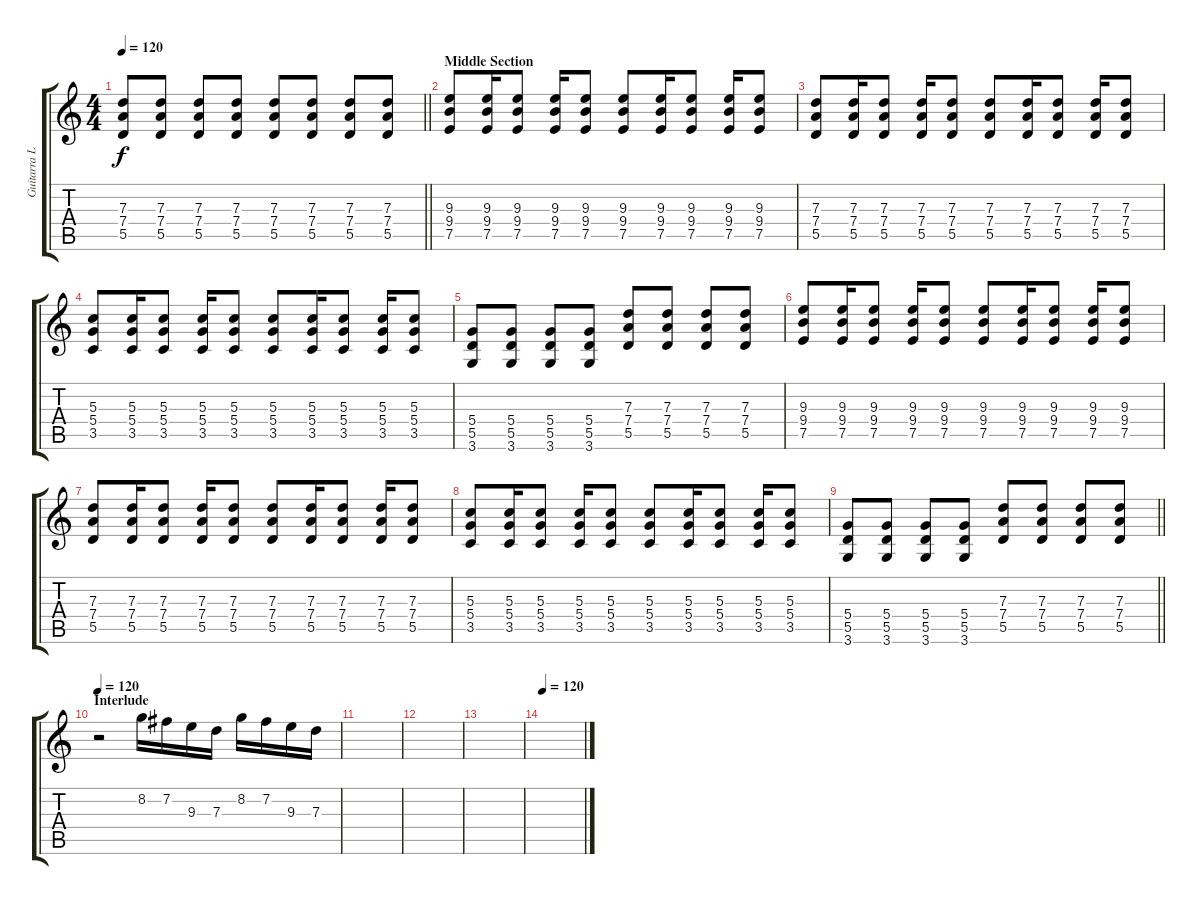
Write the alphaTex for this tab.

\track ("Guitarra Lider" "Guitarra L") {instrument distortionguitar}
\staff {score tabs}
\tuning (E4 B3 G3 D3 A2 E2) {hide}
\ts (4 4)
\tempo 120
\clef g2
\barLineRight lightlight
\ks c
(7.3 7.4 5.5).8{dy f} (7.3 7.4 5.5).8 (7.3 7.4 5.5).8 (7.3 7.4 5.5).8 (7.3 7.4 5.5).8 (7.3 7.4 5.5).8 (7.3 7.4 5.5).8 (7.3 7.4 5.5).8 |
\section ("" "Middle Section")
(9.3 9.4 7.5).8 (9.3 9.4 7.5).16 (9.3 9.4 7.5).8 (9.3 9.4 7.5).16 (9.3 9.4 7.5).8 (9.3 9.4 7.5).8 (9.3 9.4 7.5).16 (9.3 9.4 7.5).8 (9.3 9.4 7.5).16 (9.3 9.4 7.5).8 |
(7.3 7.4 5.5).8 (7.3 7.4 5.5).16 (7.3 7.4 5.5).8 (7.3 7.4 5.5).16 (7.3 7.4 5.5).8 (7.3 7.4 5.5).8 (7.3 7.4 5.5).16 (7.3 7.4 5.5).8 (7.3 7.4 5.5).16 (7.3 7.4 5.5).8 |
(5.3 5.4 3.5).8 (5.3 5.4 3.5).16 (5.3 5.4 3.5).8 (5.3 5.4 3.5).16 (5.3 5.4 3.5).8 (5.3 5.4 3.5).8 (5.3 5.4 3.5).16 (5.3 5.4 3.5).8 (5.3 5.4 3.5).16 (5.3 5.4 3.5).8 |
(5.4 5.5 3.6).8 (5.4 5.5 3.6).8 (5.4 5.5 3.6).8 (5.4 5.5 3.6).8 (7.3 7.4 5.5).8 (7.3 7.4 5.5).8 (7.3 7.4 5.5).8 (7.3 7.4 5.5).8 |
(9.3 9.4 7.5).8 (9.3 9.4 7.5).16 (9.3 9.4 7.5).8 (9.3 9.4 7.5).16 (9.3 9.4 7.5).8 (9.3 9.4 7.5).8 (9.3 9.4 7.5).16 (9.3 9.4 7.5).8 (9.3 9.4 7.5).16 (9.3 9.4 7.5).8 |
(7.3 7.4 5.5).8 (7.3 7.4 5.5).16 (7.3 7.4 5.5).8 (7.3 7.4 5.5).16 (7.3 7.4 5.5).8 (7.3 7.4 5.5).8 (7.3 7.4 5.5).16 (7.3 7.4 5.5).8 (7.3 7.4 5.5).16 (7.3 7.4 5.5).8 |
(5.3 5.4 3.5).8 (5.3 5.4 3.5).16 (5.3 5.4 3.5).8 (5.3 5.4 3.5).16 (5.3 5.4 3.5).8 (5.3 5.4 3.5).8 (5.3 5.4 3.5).16 (5.3 5.4 3.5).8 (5.3 5.4 3.5).16 (5.3 5.4 3.5).8 |
\barLineRight lightlight
(5.4 5.5 3.6).8 (5.4 5.5 3.6).8 (5.4 5.5 3.6).8 (5.4 5.5 3.6).8 (7.3 7.4 5.5).8 (7.3 7.4 5.5).8 (7.3 7.4 5.5).8 (7.3 7.4 5.5).8 |
\section ("" "Interlude")
\tempo 120
r.2 8.2.16 7.2.16 9.3.16 7.3.16 8.2.16 7.2.16 9.3.16 7.3.16 |
|
|
|
\tempo 120
